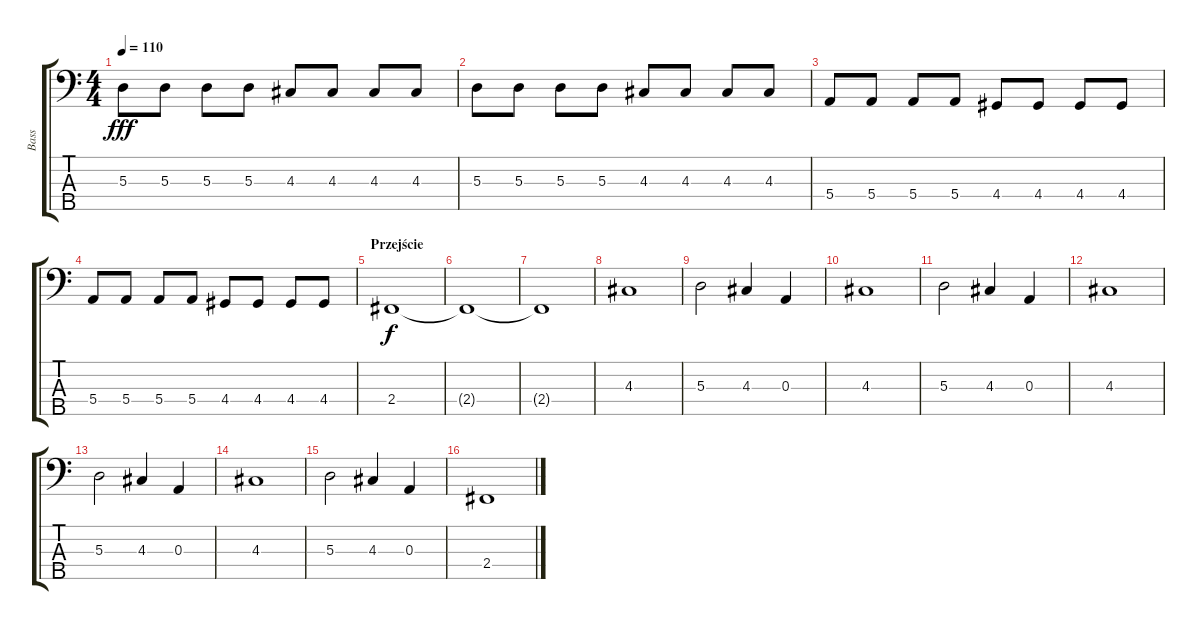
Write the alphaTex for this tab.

\track ("Bass" "Bass") {instrument electricbassfinger}
\staff {score tabs}
\tuning (G2 D2 A1 E1 B0) {hide}
\ts (4 4)
\tempo 110
\clef f4
\ks c
5.3.8{dy fff} 5.3.8 5.3.8 5.3.8 4.3.8 4.3.8 4.3.8 4.3.8 |
5.3.8 5.3.8 5.3.8 5.3.8 4.3.8 4.3.8 4.3.8 4.3.8 |
5.4.8 5.4.8 5.4.8 5.4.8 4.4.8 4.4.8 4.4.8 4.4.8 |
5.4.8 5.4.8 5.4.8 5.4.8 4.4.8 4.4.8 4.4.8 4.4.8 |
\section ("" "Przejście")
2.4.1{dy f} |
2.4{t}.1 |
2.4{t}.1 |
4.3.1 |
5.3.2 4.3.4 0.3.4 |
4.3.1 |
5.3.2 4.3.4 0.3.4 |
4.3.1 |
5.3.2 4.3.4 0.3.4 |
4.3.1 |
5.3.2 4.3.4 0.3.4 |
2.4.1
